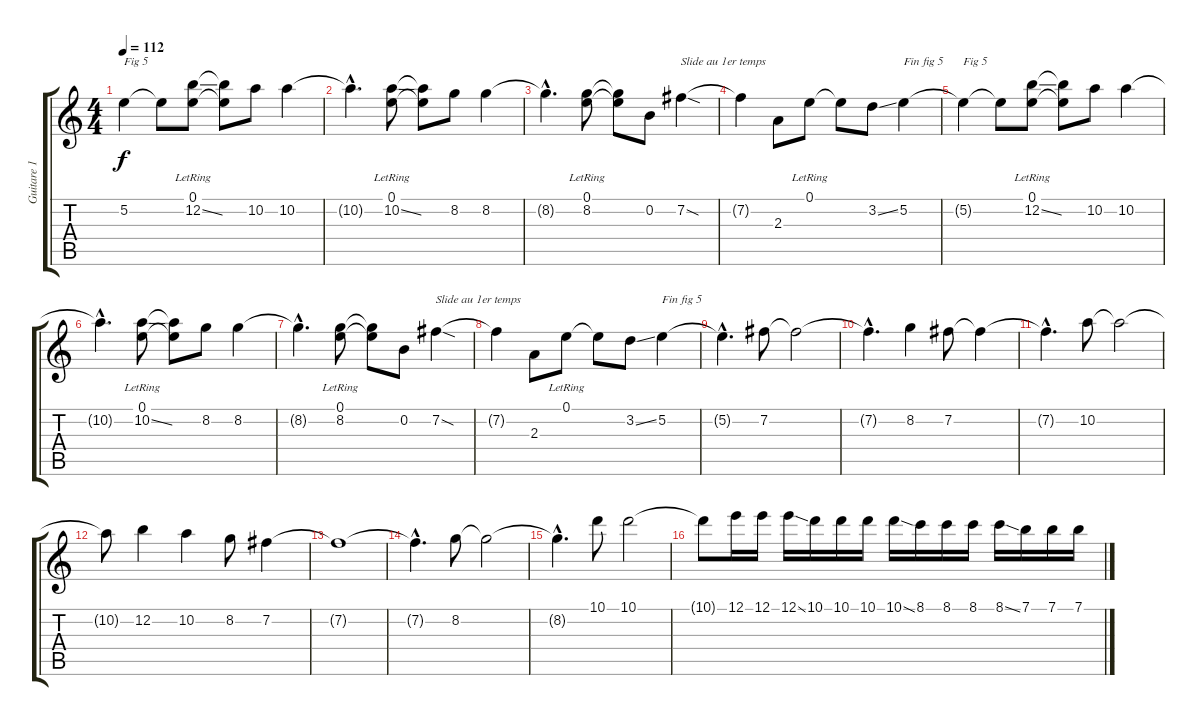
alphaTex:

\track ("Guitare 1" "Guitare 1") {instrument distortionguitar}
\staff {score tabs}
\tuning (E4 B3 G3 D3 A2 E2) {hide}
\ts (4 4)
\tempo 112
\clef g2
\ks c
5.2{t}.4{txt "Fig 5" dy f} 5.2{t}.8 (0.1{lr} 12.2{ss}).8 (0.1{t} 12.2{t}).8 10.2.8 10.2.4 |
10.2{hac t}.4{d} (0.1{lr} 10.2{ss}).8 (0.1{t} 10.2{t}).8 8.2.8 8.2.4 |
8.2{hac t}.4{d} (0.1{lr} 8.2).8 (0.1{t} 8.2{t}).8 0.2.8 7.2{sod}.4{txt "Slide au 1er temps"} |
7.2{t}.4 2.3.8 0.1{lr}.8 0.1{t}.8 3.2{ss}.8 5.2.4{txt "Fin fig 5"} |
5.2{t}.4{txt "Fig 5"} 5.2{t}.8 (0.1{lr} 12.2{ss}).8 (0.1{t} 12.2{t}).8 10.2.8 10.2.4 |
10.2{hac t}.4{d} (0.1{lr} 10.2{ss}).8 (0.1{t} 10.2{t}).8 8.2.8 8.2.4 |
8.2{hac t}.4{d} (0.1{lr} 8.2).8 (0.1{t} 8.2{t}).8 0.2.8 7.2{sod}.4{txt "Slide au 1er temps"} |
7.2{t}.4 2.3.8 0.1{lr}.8 0.1{t}.8 3.2{ss}.8 5.2.4{txt "Fin fig 5"} |
5.2{hac t}.4{d} 7.2.8 7.2{t}.2 |
7.2{hac t}.4{d} 8.2.4 7.2.8 7.2{t}.4 |
7.2{hac t}.4{d} 10.2.8 10.2{t}.2 |
10.2{t}.8 12.2.4 10.2.4 8.2.8 7.2.4 |
7.2{t}.1 |
7.2{hac t}.4{d} 8.2.8 8.2{t}.2 |
8.2{hac t}.4{d} 10.1.8 10.1.2 |
10.1{t}.8 12.1.16 12.1.16 12.1{ss}.16 10.1.16 10.1.16 10.1.16 10.1{ss}.16 8.1.16 8.1.16 8.1.16 8.1{ss}.16 7.1.16 7.1.16 7.1.16
